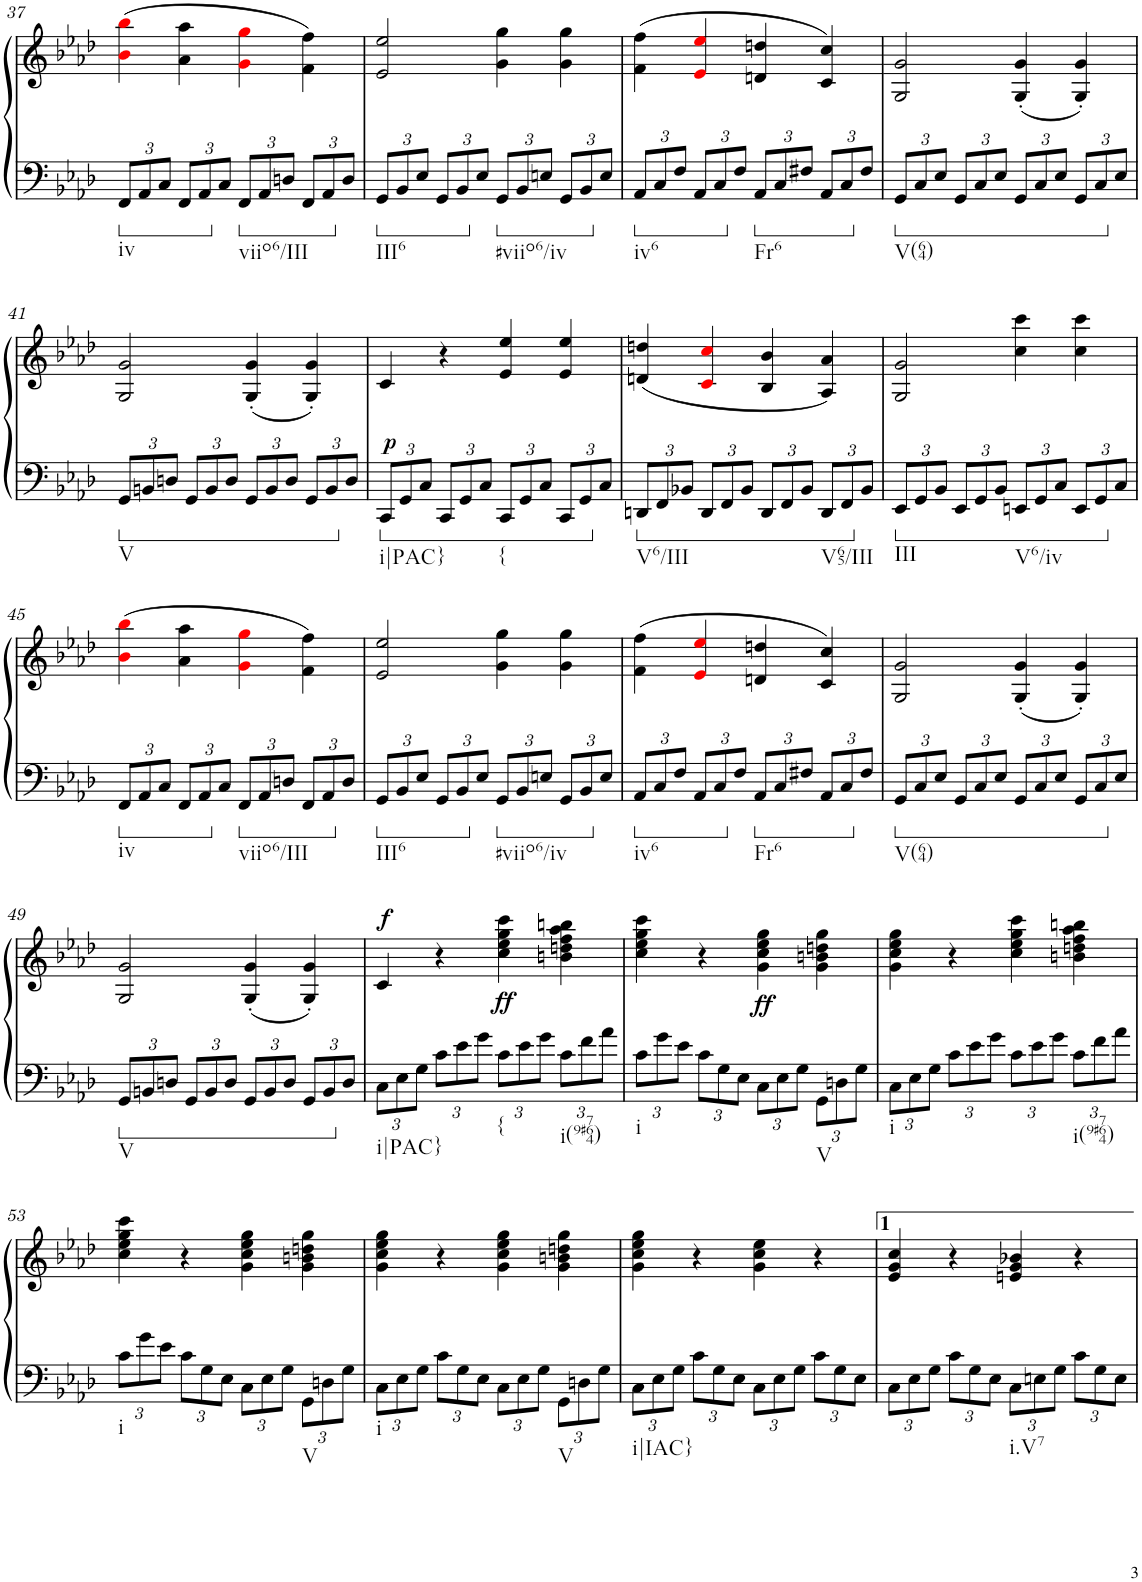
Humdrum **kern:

**kern	**kern	**dynam
*part1	*part1	*part1
*staff2	*staff1	*staff1/2
*I"Piano	*	*
*I'Pno.	*	*
!!LO:PB:g=z
*clefF4	*clefG2	*
*k[b-e-a-d-]	*k[b-e-a-d-]	*
*A-:	*A-:	*
*M2/2	*M2/2	*
*met(c|)	*met(c|)	*
*Xbrackettup	*	*
=37	=37	=37
!LO:TX:b:t=iv	!	!
12FF/L	(4b-i\ 4bb-i\	.
12AA-/	.	.
12C/J	.	.
12FF/L	4a-\ 4aa-\	.
12AA-/	.	.
12C/J	.	.
!LO:TX:b:t=viio6/III	!	!
12FF/L	4gi\ 4ggi\	.
12AA-/	.	.
12Dn/J	.	.
12FF/L	4f\ 4ff\)	.
12AA-/	.	.
12D/J	.	.
=38	=38	=38
!LO:TX:b:t=III6	!	!
12GG/L	2e-/ 2ee-/	.
12BB-/	.	.
12E-/J	.	.
12GG/L	.	.
12BB-/	.	.
12E-/J	.	.
!LO:TX:b:t=#viio6/iv	!	!
12GG/L	4g\ 4gg\	.
12BB-/	.	.
12En/J	.	.
12GG/L	4g\ 4gg\	.
12BB-/	.	.
12E/J	.	.
=39	=39	=39
!LO:TX:b:t=iv6	!	!
12AA-/L	(4f\ 4ff\	.
12C/	.	.
12F/J	.	.
12AA-/L	4e-i/ 4ee-i/	.
12C/	.	.
12F/J	.	.
!LO:TX:b:t=Fr6	!	!
12AA-/L	4dn/ 4ddn/	.
12C/	.	.
12F#X/J	.	.
12AA-/L	4c/ 4cc/)	.
12C/	.	.
12F#/J	.	.
=40	=40	=40
!LO:TX:b:t=V(64)	!	!
12GG/L	2G/ 2g/	.
12C/	.	.
12E-/J	.	.
12GG/L	.	.
12C/	.	.
12E-/J	.	.
12GG/L	(4G/' 4g/'	.
12C/	.	.
12E-/J	.	.
12GG/L	4G/' 4g/')	.
12C/	.	.
12E-/J	.	.
!!LO:LB:g=z
=41	=41	=41
!LO:TX:b:t=V	!	!
12GG/L	2G/ 2g/	.
12BBn/	.	.
12Dn/J	.	.
12GG/L	.	.
12BB/	.	.
12D/J	.	.
12GG/L	(4G/' 4g/'	.
12BB/	.	.
12D/J	.	.
12GG/L	4G/' 4g/')	.
12BB/	.	.
12D/J	.	.
=42	=42	=42
!LO:TX:b:t=i|PAC}	!	!
!	!	!LO:DY:a=2
12CC/L	4c/	p
12GG/	.	.
12C/J	.	.
12CC/L	4r	.
12GG/	.	.
12C/J	.	.
!LO:TX:b:t={	!	!
12CC/L	4e-/ 4ee-/	.
12GG/	.	.
12C/J	.	.
12CC/L	4e-/ 4ee-/	.
12GG/	.	.
12C/J	.	.
=43	=43	=43
!LO:TX:b:t=V6/III	!	!
12DDn/L	(4dn/ 4ddn/	.
12FF/	.	.
12BB-X/J	.	.
12DD/L	4ci/ 4cci/	.
12FF/	.	.
12BB-/J	.	.
12DD/L	4B-/ 4b-/	.
12FF/	.	.
12BB-/J	.	.
!LO:TX:b:t=V65/III	!	!
12DD/L	4A-/ 4a-/)	.
12FF/	.	.
12BB-/J	.	.
=44	=44	=44
!LO:TX:b:t=III	!	!
12EE-/L	2G/ 2g/	.
12GG/	.	.
12BB-/J	.	.
12EE-/L	.	.
12GG/	.	.
12BB-/J	.	.
!LO:TX:b:t=V6/iv	!	!
12EEn/L	4cc\ 4ccc\	.
12GG/	.	.
12C/J	.	.
12EE/L	4cc\ 4ccc\	.
12GG/	.	.
12C/J	.	.
!!LO:LB:g=z
=45	=45	=45
!LO:TX:b:t=iv	!	!
12FF/L	(4b-i\ 4bb-i\	.
12AA-/	.	.
12C/J	.	.
12FF/L	4a-\ 4aa-\	.
12AA-/	.	.
12C/J	.	.
!LO:TX:b:t=viio6/III	!	!
12FF/L	4gi\ 4ggi\	.
12AA-/	.	.
12Dn/J	.	.
12FF/L	4f\ 4ff\)	.
12AA-/	.	.
12D/J	.	.
=46	=46	=46
!LO:TX:b:t=III6	!	!
12GG/L	2e-/ 2ee-/	.
12BB-/	.	.
12E-/J	.	.
12GG/L	.	.
12BB-/	.	.
12E-/J	.	.
!LO:TX:b:t=#viio6/iv	!	!
12GG/L	4g\ 4gg\	.
12BB-/	.	.
12En/J	.	.
12GG/L	4g\ 4gg\	.
12BB-/	.	.
12E/J	.	.
=47	=47	=47
!LO:TX:b:t=iv6	!	!
12AA-/L	(4f\ 4ff\	.
12C/	.	.
12F/J	.	.
12AA-/L	4e-i/ 4ee-i/	.
12C/	.	.
12F/J	.	.
!LO:TX:b:t=Fr6	!	!
12AA-/L	4dn/ 4ddn/	.
12C/	.	.
12F#X/J	.	.
12AA-/L	4c/ 4cc/)	.
12C/	.	.
12F#/J	.	.
=48	=48	=48
!LO:TX:b:t=V(64)	!	!
12GG/L	2G/ 2g/	.
12C/	.	.
12E-/J	.	.
12GG/L	.	.
12C/	.	.
12E-/J	.	.
12GG/L	(4G/' 4g/'	.
12C/	.	.
12E-/J	.	.
12GG/L	4G/' 4g/')	.
12C/	.	.
12E-/J	.	.
!!LO:LB:g=z
=49	=49	=49
!LO:TX:b:t=V	!	!
12GG/L	2G/ 2g/	.
12BBn/	.	.
12Dn/J	.	.
12GG/L	.	.
12BB/	.	.
12D/J	.	.
12GG/L	(4G/' 4g/'	.
12BB/	.	.
12D/J	.	.
12GG/L	4G/' 4g/')	.
12BB/	.	.
12D/J	.	.
=50	=50	=50
!LO:TX:b:t=i|PAC}	!	!
!	!	!LO:DY:a
12C\L	4c/	f
12E-\	.	.
12G\J	.	.
12c\L	4r	.
12e-\	.	.
12g\J	.	.
!LO:TX:b:t={	!	!
!	!	!LO:DY:b
12c\L	4cc\ 4ee-\ 4gg\ 4ccc\	ff
12e-\	.	.
12g\J	.	.
!LO:TX:b:t=i(9#764)	!	!
12c\L	4bn\ 4ddn\ 4ff\ 4aa-\ 4bbn\	.
12f\	.	.
12a-\J	.	.
=51	=51	=51
!LO:TX:b:t=i	!	!
12c\L	4cc\ 4ee-\ 4gg\ 4ccc\	.
12g\	.	.
12e-\J	.	.
12c\L	4r	.
12G\	.	.
12E-\J	.	.
!	!	!LO:DY:b
12C\L	4g\ 4cc\ 4ee-\ 4gg\	ff
12E-\	.	.
12G\J	.	.
!LO:TX:b:t=V	!	!
12GG\L	4g\ 4bn\ 4ddn\ 4gg\	.
12Dn\	.	.
12G\J	.	.
=52	=52	=52
!LO:TX:b:t=i	!	!
12C\L	4g\ 4cc\ 4ee-\ 4gg\	.
12E-\	.	.
12G\J	.	.
12c\L	4r	.
12e-\	.	.
12g\J	.	.
12c\L	4cc\ 4ee-\ 4gg\ 4ccc\	.
12e-\	.	.
12g\J	.	.
!LO:TX:b:t=i(9#764)	!	!
12c\L	4bn\ 4ddn\ 4ff\ 4aa-\ 4bbn\	.
12f\	.	.
12a-\J	.	.
!!LO:LB:g=z
=53	=53	=53
!LO:TX:b:t=i	!	!
12c\L	4cc\ 4ee-\ 4gg\ 4ccc\	.
12g\	.	.
12e-\J	.	.
12c\L	4r	.
12G\	.	.
12E-\J	.	.
12C\L	4g\ 4cc\ 4ee-\ 4gg\	.
12E-\	.	.
12G\J	.	.
!LO:TX:b:t=V	!	!
12GG\L	4g\ 4bn\ 4ddn\ 4gg\	.
12Dn\	.	.
12G\J	.	.
=54	=54	=54
!LO:TX:b:t=i	!	!
12C\L	4g\ 4cc\ 4ee-\ 4gg\	.
12E-\	.	.
12G\J	.	.
12c\L	4r	.
12G\	.	.
12E-\J	.	.
12C\L	4g\ 4cc\ 4ee-\ 4gg\	.
12E-\	.	.
12G\J	.	.
!LO:TX:b:t=V	!	!
12GG\L	4g\ 4bn\ 4ddn\ 4gg\	.
12Dn\	.	.
12G\J	.	.
=55	=55	=55
!LO:TX:b:t=i|IAC}	!	!
12C\L	4g\ 4cc\ 4ee-\ 4gg\	.
12E-\	.	.
12G\J	.	.
12c\L	4r	.
12G\	.	.
12E-\J	.	.
12C\L	4g\ 4cc\ 4ee-\	.
12E-\	.	.
12G\J	.	.
12c\L	4r	.
12G\	.	.
12E-\J	.	.
=56	=56	=56
12C\L	4e-/ 4g/ 4cc/	.
12E-\	.	.
12G\J	.	.
12c\L	4r	.
12G\	.	.
12E-\J	.	.
!LO:TX:b:t=i.V7	!	!
12C\L	4en/ 4g/ 4b-X/	.
12En\	.	.
12G\J	.	.
12c\L	4r	.
12G\	.	.
12E\J	.	.
=	=	=
*-	*-	*-
